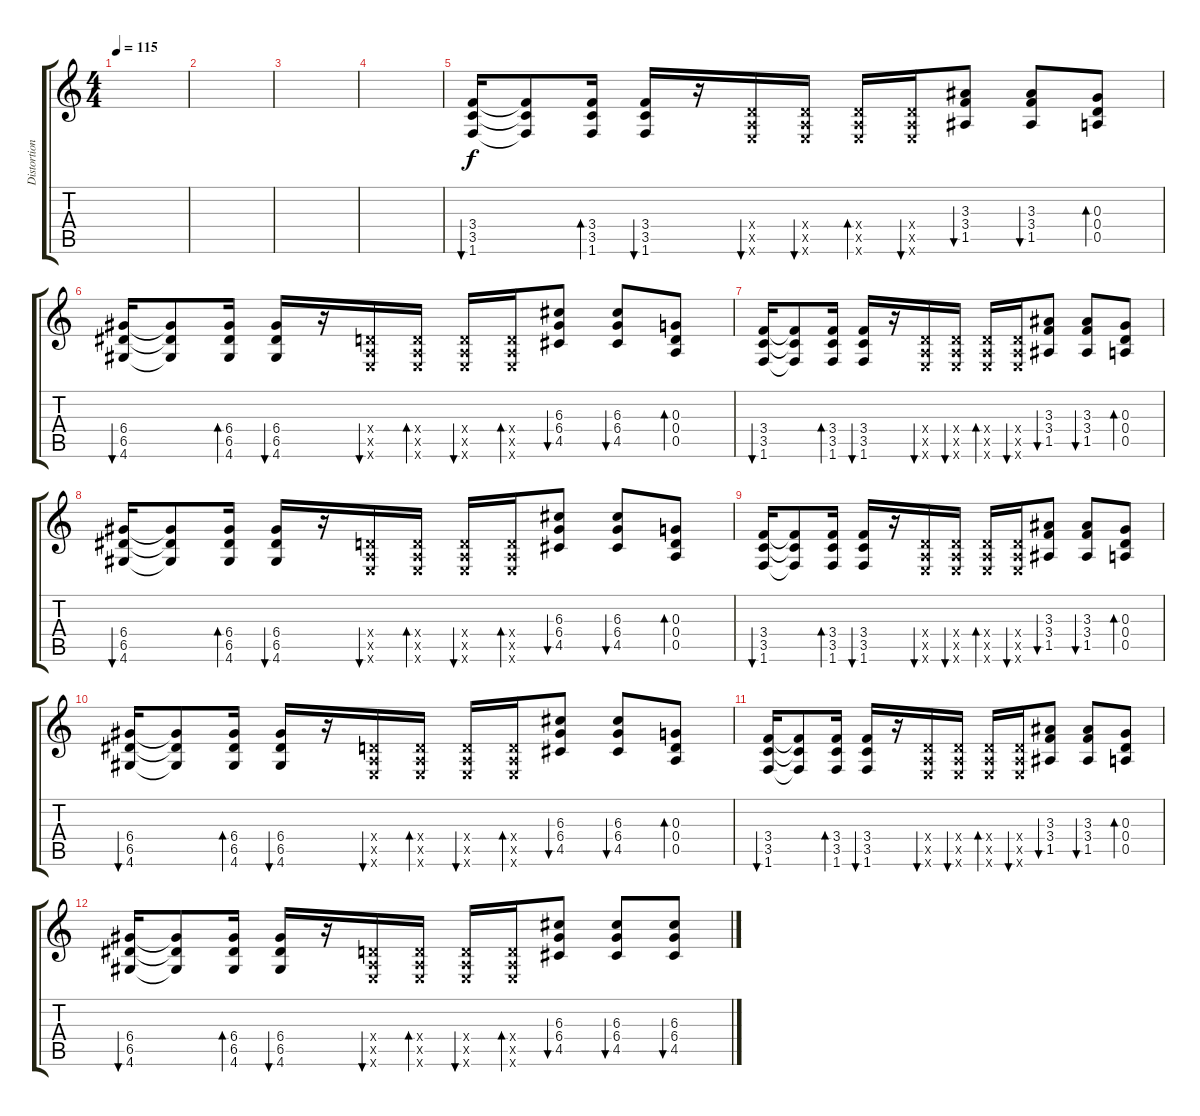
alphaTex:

\track ("Distortion" "Distortion") {instrument distortionguitar}
\staff {score tabs}
\tuning (E4 B3 G3 D3 A2 E2) {hide}
\ts (4 4)
\tempo 115
\clef g2
\ks c
|
|
|
|
(3.4 3.5 1.6).16{bu 120} (3.4{t} 3.5{t} 1.6{t}).8 (3.4 3.5 1.6).16{bd 60} (3.4 3.5 1.6).16{bu 60} r.16 (0.4{x} 0.5{x} 0.6{x}).16{bu 60} (0.4{x} 0.5{x} 0.6{x}).16{bu 60} (0.4{x} 0.5{x} 0.6{x}).16{bd 60} (0.4{x} 0.5{x} 0.6{x}).16{bu 60} (3.3 3.4 1.5).8{bu 60} (3.3 3.4 1.5).8{bu 60} (0.3 0.4 0.5).8{bd 60} |
(6.4 6.5 4.6).16{bu 60} (6.4{t} 6.5{t} 4.6{t}).8 (6.4 6.5 4.6).16{bd 60} (6.4 6.5 4.6).16{bu 60} r.16 (0.4{x} 0.5{x} 0.6{x}).16{bu 60} (0.4{x} 0.5{x} 0.6{x}).16{bd 60} (0.4{x} 0.5{x} 0.6{x}).16{bu 60} (0.4{x} 0.5{x} 0.6{x}).16{bd 60} (6.3 6.4 4.5).8{bu 60} (6.3 6.4 4.5).8{bu 60} (0.3 0.4 0.5).8{bd 60} |
(3.4 3.5 1.6).16{bu 120} (3.4{t} 3.5{t} 1.6{t}).8 (3.4 3.5 1.6).16{bd 60} (3.4 3.5 1.6).16{bu 60} r.16 (0.4{x} 0.5{x} 0.6{x}).16{bu 60} (0.4{x} 0.5{x} 0.6{x}).16{bu 60} (0.4{x} 0.5{x} 0.6{x}).16{bd 60} (0.4{x} 0.5{x} 0.6{x}).16{bu 60} (3.3 3.4 1.5).8{bu 60} (3.3 3.4 1.5).8{bu 60} (0.3 0.4 0.5).8{bd 60} |
(6.4 6.5 4.6).16{bu 60} (6.4{t} 6.5{t} 4.6{t}).8 (6.4 6.5 4.6).16{bd 60} (6.4 6.5 4.6).16{bu 60} r.16 (0.4{x} 0.5{x} 0.6{x}).16{bu 60} (0.4{x} 0.5{x} 0.6{x}).16{bd 60} (0.4{x} 0.5{x} 0.6{x}).16{bu 60} (0.4{x} 0.5{x} 0.6{x}).16{bd 60} (6.3 6.4 4.5).8{bu 60} (6.3 6.4 4.5).8{bu 60} (0.3 0.4 0.5).8{bd 60} |
(3.4 3.5 1.6).16{bu 120} (3.4{t} 3.5{t} 1.6{t}).8 (3.4 3.5 1.6).16{bd 60} (3.4 3.5 1.6).16{bu 60} r.16 (0.4{x} 0.5{x} 0.6{x}).16{bu 60} (0.4{x} 0.5{x} 0.6{x}).16{bu 60} (0.4{x} 0.5{x} 0.6{x}).16{bd 60} (0.4{x} 0.5{x} 0.6{x}).16{bu 60} (3.3 3.4 1.5).8{bu 60} (3.3 3.4 1.5).8{bu 60} (0.3 0.4 0.5).8{bd 60} |
(6.4 6.5 4.6).16{bu 60} (6.4{t} 6.5{t} 4.6{t}).8 (6.4 6.5 4.6).16{bd 60} (6.4 6.5 4.6).16{bu 60} r.16 (0.4{x} 0.5{x} 0.6{x}).16{bu 60} (0.4{x} 0.5{x} 0.6{x}).16{bd 60} (0.4{x} 0.5{x} 0.6{x}).16{bu 60} (0.4{x} 0.5{x} 0.6{x}).16{bd 60} (6.3 6.4 4.5).8{bu 60} (6.3 6.4 4.5).8{bu 60} (0.3 0.4 0.5).8{bd 60} |
(3.4 3.5 1.6).16{bu 120} (3.4{t} 3.5{t} 1.6{t}).8 (3.4 3.5 1.6).16{bd 60} (3.4 3.5 1.6).16{bu 60} r.16 (0.4{x} 0.5{x} 0.6{x}).16{bu 60} (0.4{x} 0.5{x} 0.6{x}).16{bu 60} (0.4{x} 0.5{x} 0.6{x}).16{bd 60} (0.4{x} 0.5{x} 0.6{x}).16{bu 60} (3.3 3.4 1.5).8{bu 60} (3.3 3.4 1.5).8{bu 60} (0.3 0.4 0.5).8{bd 60} |
(6.4 6.5 4.6).16{bu 60} (6.4{t} 6.5{t} 4.6{t}).8 (6.4 6.5 4.6).16{bd 60} (6.4 6.5 4.6).16{bu 60} r.16 (0.4{x} 0.5{x} 0.6{x}).16{bu 60} (0.4{x} 0.5{x} 0.6{x}).16{bd 60} (0.4{x} 0.5{x} 0.6{x}).16{bu 60} (0.4{x} 0.5{x} 0.6{x}).16{bd 60} (6.3 6.4 4.5).8{bu 60} (6.3 6.4 4.5).8{bu 60} (6.3 6.4 4.5).8{bu 60}
